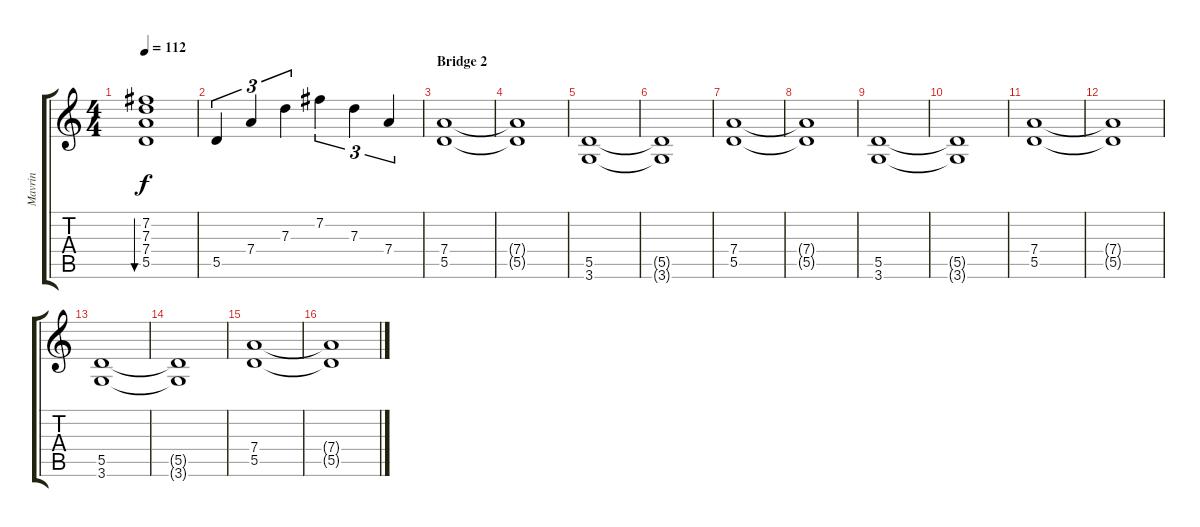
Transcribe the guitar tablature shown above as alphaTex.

\track ("Mavrin" "Mavrin") {instrument overdrivenguitar}
\staff {score tabs}
\tuning (E4 B3 G3 D3 A2 E2) {hide}
\ts (4 4)
\tempo 112
\clef g2
\ks c
(7.2 7.3 7.4 5.5).1{bu 120 dy f} |
5.5.4{tu (3 2)} 7.4.4{tu (3 2)} 7.3.4{tu (3 2)} 7.2.4{tu (3 2)} 7.3.4{tu (3 2)} 7.4.4{tu (3 2)} |
\section ("" "Bridge 2")
(7.4 5.5).1{volume 10 instrument overdrivenguitar} |
(7.4{t} 5.5{t}).1 |
(5.5 3.6).1 |
(5.5{t} 3.6{t}).1 |
(7.4 5.5).1 |
(7.4{t} 5.5{t}).1 |
(5.5 3.6).1 |
(5.5{t} 3.6{t}).1 |
(7.4 5.5).1 |
(7.4{t} 5.5{t}).1 |
(5.5 3.6).1 |
(5.5{t} 3.6{t}).1 |
(7.4 5.5).1 |
(7.4{t} 5.5{t}).1
